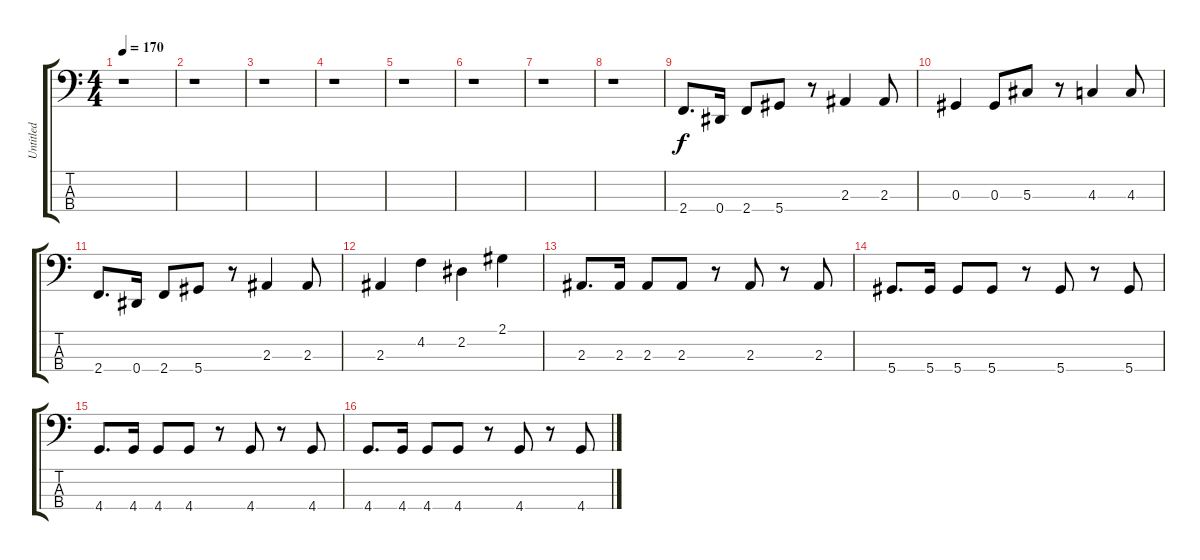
\track ("Untitled" "Untitled") {instrument electricbassfinger}
\staff {score tabs}
\tuning (Gb2 Db2 Ab1 Eb1) {hide}
\ts (4 4)
\tempo 170
\clef f4
\ks c
r.1{dy f instrument electricbassfinger} |
r.1 |
r.1 |
r.1 |
r.1 |
r.1 |
r.1 |
r.1 |
2.4.8{d} 0.4.16 2.4.8 5.4.8 r.8 2.3.4 2.3.8 |
0.3.4 0.3.8 5.3.8 r.8 4.3.4 4.3.8 |
2.4.8{d} 0.4.16 2.4.8 5.4.8 r.8 2.3.4 2.3.8 |
2.3.4 4.2.4 2.2.4 2.1.4 |
2.3.8{d} 2.3.16 2.3.8 2.3.8 r.8 2.3.8 r.8 2.3.8 |
5.4.8{d} 5.4.16 5.4.8 5.4.8 r.8 5.4.8 r.8 5.4.8 |
4.4.8{d} 4.4.16 4.4.8 4.4.8 r.8 4.4.8 r.8 4.4.8 |
4.4.8{d} 4.4.16 4.4.8 4.4.8 r.8 4.4.8 r.8 4.4.8
